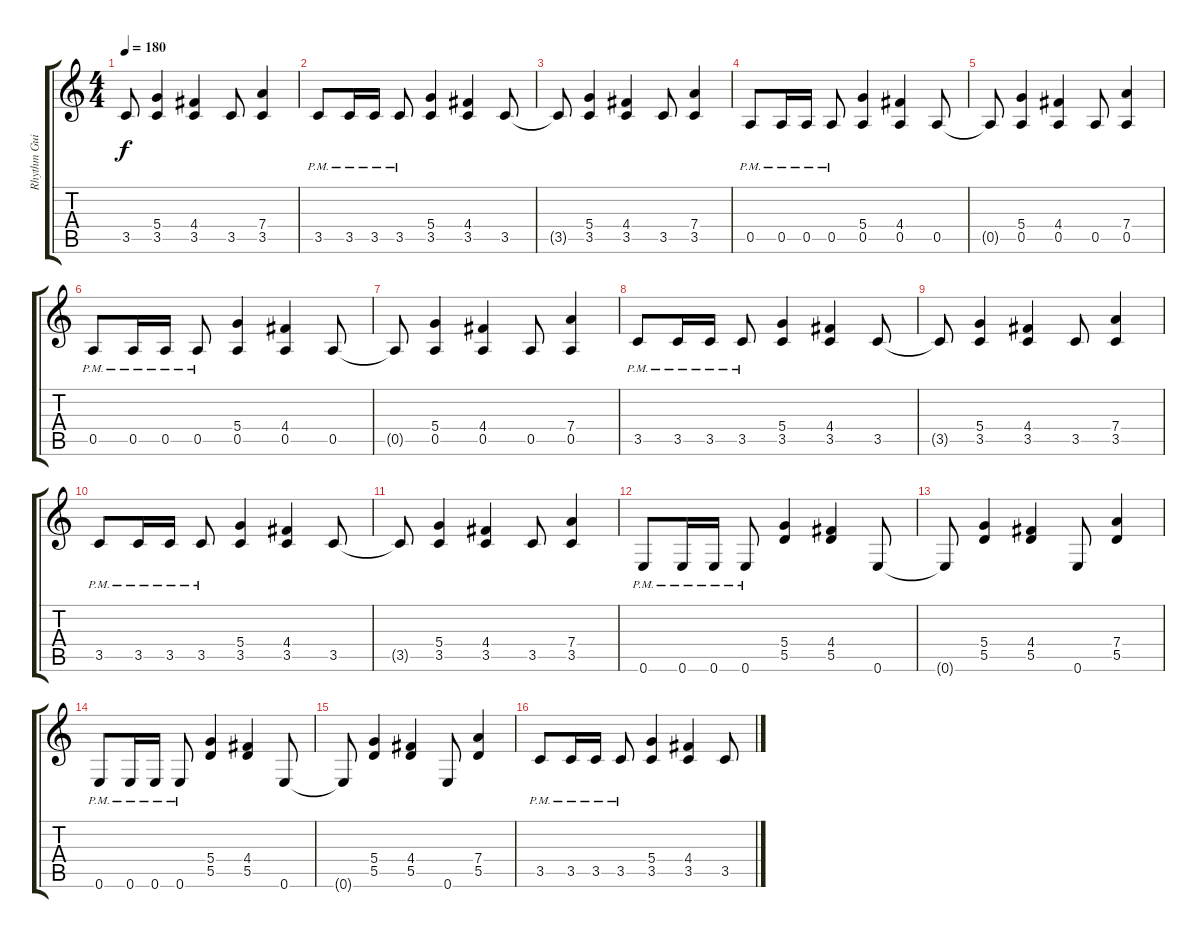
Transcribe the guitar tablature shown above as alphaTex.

\track ("Rhythm Guitar 2" "Rhythm Gui") {instrument distortionguitar}
\staff {score tabs}
\tuning (E4 B3 G3 D3 A2 E2) {hide}
\ts (4 4)
\tempo 180
\clef g2
\ks c
3.5{t}.8{dy f} (5.4 3.5).4 (4.4 3.5).4 3.5.8 (7.4 3.5).4 |
3.5{pm}.8 3.5{pm}.16 3.5{pm}.16 3.5{pm}.8 (5.4 3.5).4 (4.4 3.5).4 3.5.8 |
3.5{t}.8 (5.4 3.5).4 (4.4 3.5).4 3.5.8 (7.4 3.5).4 |
0.5{pm}.8 0.5{pm}.16 0.5{pm}.16 0.5{pm}.8 (5.4 0.5).4 (4.4 0.5).4 0.5.8 |
0.5{t}.8 (5.4 0.5).4 (4.4 0.5).4 0.5.8 (7.4 0.5).4 |
0.5{pm}.8 0.5{pm}.16 0.5{pm}.16 0.5{pm}.8 (5.4 0.5).4 (4.4 0.5).4 0.5.8 |
0.5{t}.8 (5.4 0.5).4 (4.4 0.5).4 0.5.8 (7.4 0.5).4 |
3.5{pm}.8 3.5{pm}.16 3.5{pm}.16 3.5{pm}.8 (5.4 3.5).4 (4.4 3.5).4 3.5.8 |
3.5{t}.8 (5.4 3.5).4 (4.4 3.5).4 3.5.8 (7.4 3.5).4 |
3.5{pm}.8 3.5{pm}.16 3.5{pm}.16 3.5{pm}.8 (5.4 3.5).4 (4.4 3.5).4 3.5.8 |
3.5{t}.8 (5.4 3.5).4 (4.4 3.5).4 3.5.8 (7.4 3.5).4 |
0.6{pm}.8 0.6{pm}.16 0.6{pm}.16 0.6{pm}.8 (5.4 5.5).4 (4.4 5.5).4 0.6.8 |
0.6{t}.8 (5.4 5.5).4 (4.4 5.5).4 0.6.8 (7.4 5.5).4 |
0.6{pm}.8 0.6{pm}.16 0.6{pm}.16 0.6{pm}.8 (5.4 5.5).4 (4.4 5.5).4 0.6.8 |
0.6{t}.8 (5.4 5.5).4 (4.4 5.5).4 0.6.8 (7.4 5.5).4 |
3.5{pm}.8 3.5{pm}.16 3.5{pm}.16 3.5{pm}.8 (5.4 3.5).4 (4.4 3.5).4 3.5.8
